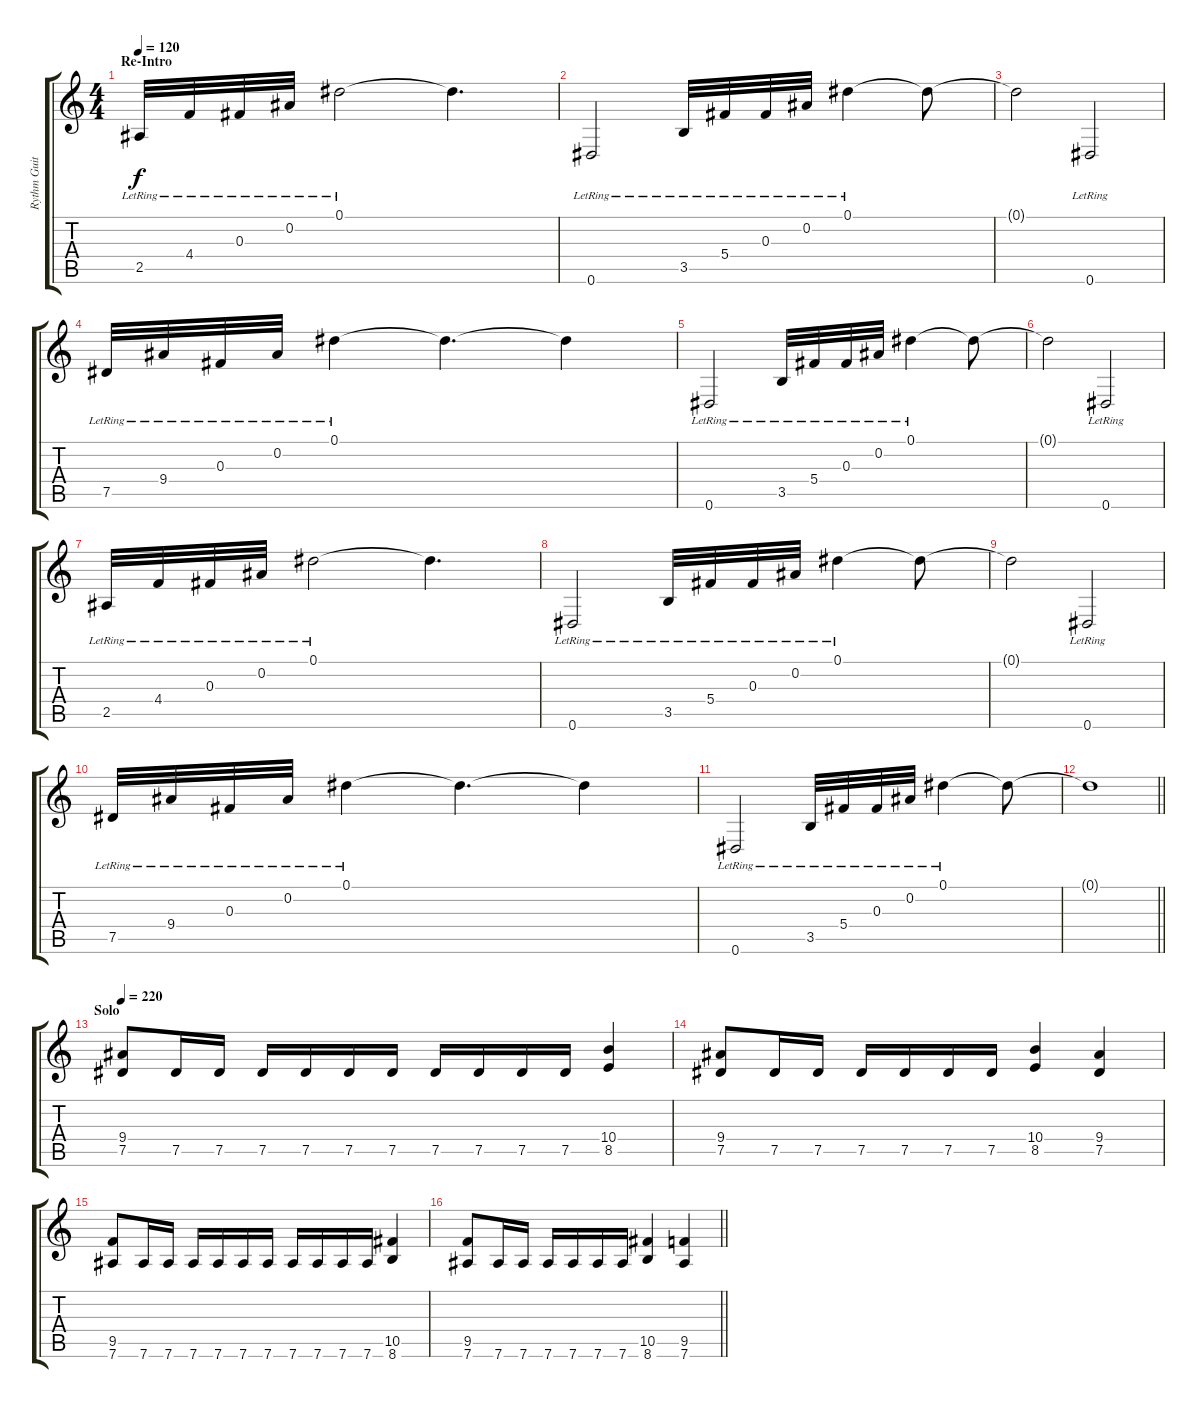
\track ("Rythm Guitar" "Rythm Guit") {instrument acousticguitarsteel}
\staff {score tabs}
\tuning (Eb4 Bb3 Gb3 Db3 Ab2 Eb2) {hide}
\ts (4 4)
\section ("" "Re-Intro")
\tempo 120
\clef g2
\ks c
2.5{lr}.32{dy f instrument acousticguitarsteel} 4.4{lr}.32 0.3{lr}.32 0.2{lr}.32 0.1{lr}.2 0.1{t}.4{d} |
0.6{lr}.2 3.5{lr}.32 5.4{lr}.32 0.3{lr}.32 0.2{lr}.32 0.1{lr}.4 0.1{t}.8 |
0.1{t}.2 0.6{lr}.2 |
7.5{lr}.32 9.4{lr}.32 0.3{lr}.32 0.2{lr}.32 0.1{lr}.4 0.1{t}.4{d} 0.1{t}.4 |
0.6{lr}.2 3.5{lr}.32 5.4{lr}.32 0.3{lr}.32 0.2{lr}.32 0.1{lr}.4 0.1{t}.8 |
0.1{t}.2 0.6{lr}.2 |
2.5{lr}.32 4.4{lr}.32 0.3{lr}.32 0.2{lr}.32 0.1{lr}.2 0.1{t}.4{d} |
0.6{lr}.2 3.5{lr}.32 5.4{lr}.32 0.3{lr}.32 0.2{lr}.32 0.1{lr}.4 0.1{t}.8 |
0.1{t}.2 0.6{lr}.2 |
7.5{lr}.32 9.4{lr}.32 0.3{lr}.32 0.2{lr}.32 0.1{lr}.4 0.1{t}.4{d} 0.1{t}.4 |
0.6{lr}.2 3.5{lr}.32 5.4{lr}.32 0.3{lr}.32 0.2{lr}.32 0.1{lr}.4 0.1{t}.8 |
\barLineRight lightlight
0.1{t}.1 |
\section ("" "Solo")
\tempo 220
(9.4 7.5).8{instrument distortionguitar} 7.5.16 7.5.16 7.5.16 7.5.16 7.5.16 7.5.16 7.5.16 7.5.16 7.5.16 7.5.16 (10.4 8.5).4 |
(9.4 7.5).8 7.5.16 7.5.16 7.5.16 7.5.16 7.5.16 7.5.16 (10.4 8.5).4 (9.4 7.5).4 |
(9.5 7.6).8 7.6.16 7.6.16 7.6.16 7.6.16 7.6.16 7.6.16 7.6.16 7.6.16 7.6.16 7.6.16 (10.5 8.6).4 |
\barLineRight lightlight
(9.5 7.6).8 7.6.16 7.6.16 7.6.16 7.6.16 7.6.16 7.6.16 (10.5 8.6).4 (9.5 7.6).4
